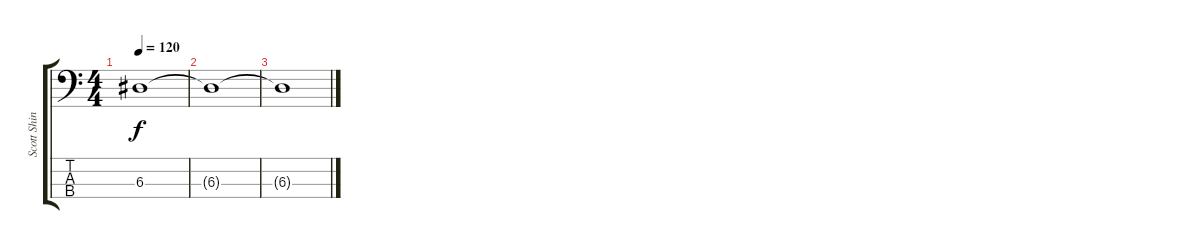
\track ("Scott Shiner" "Scott Shin") {instrument electricbassfinger}
\staff {score tabs}
\tuning (G2 D2 A1 E1) {hide}
\ts (4 4)
\tempo 120
\clef f4
\ks c
6.3.1{dy f} |
6.3{t}.1 |
6.3{t}.1
